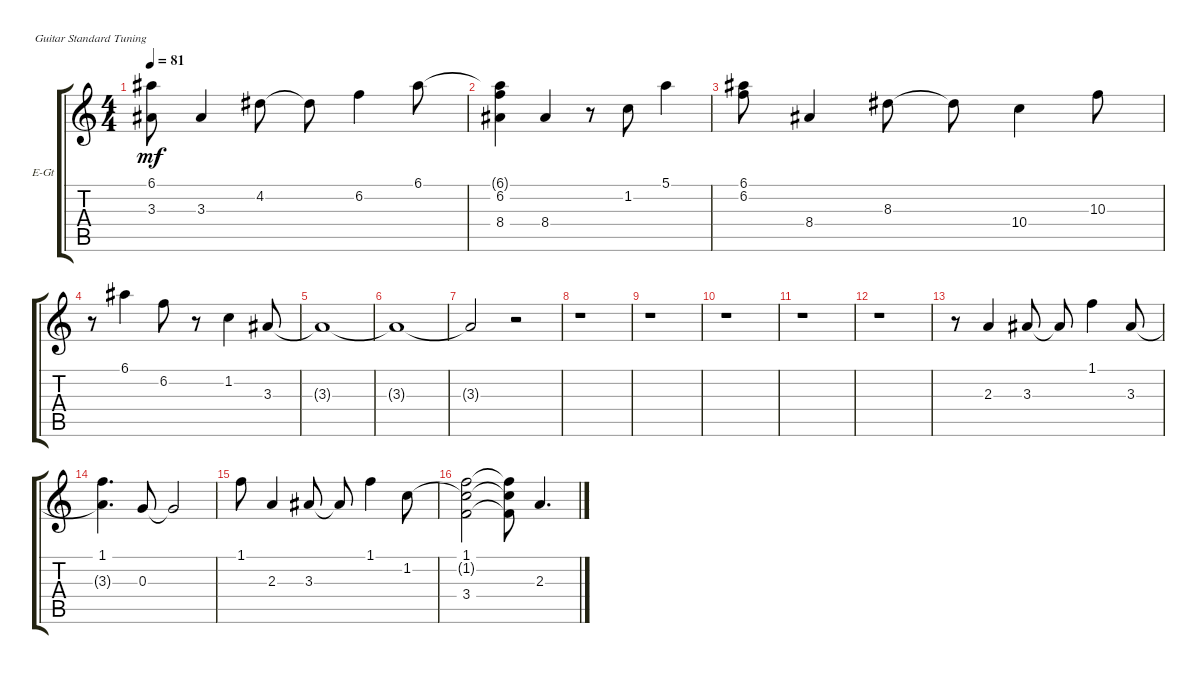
\bracketExtendMode groupsimilarinstruments
\firstSystemTrackNameOrientation horizontal
\otherSystemsTrackNameOrientation horizontal
\track ("Jazz Dist" "E-Gt") {instrument distortionguitar}
\staff {score tabs}
\tuning (E4 B3 G3 D3 A2 E2)
\ts (4 4)
\tempo 81
\clef g2
\scale
0.333333
\ks c
(3.3{t} 6.1).8{dy mf} 3.3.4 4.2.8 4.2{t}.8 6.2.4 6.1.8 |
\scale
0.333333 (8.4 6.2 6.1{t}).4 8.4.4 r.8 1.2.8 5.1.4 |
\scale
0.333333 (6.2 6.1).8 8.4.4 8.3.8 8.3{t}.8 10.4.4 10.3.8 |
\scale
0.333333 r.8 6.1.4 6.2.8 r.8 1.2.4 3.3.8 |
\scale
0.333333 3.3{t}.1 |
\scale
0.333333 3.3{t}.1 |
\scale
0.333333 3.3{t}.2 r.2 |
\scale
0.333333 r.1 |
\scale
0.333333 r.1 |
\scale
0.333333 r.1 |
\scale
0.333333 r.1 |
\scale
0.333333 r.1 |
\scale
0.333333 r.8 2.3.4 3.3.8 3.3{t}.8 1.1.4 3.3.8 |
\scale
0.333333 (3.3{t} 1.1).4{d} 0.3.8 0.3{t}.2 |
\scale
0.333333 1.1.8 2.3.4 3.3.8 3.3{t}.8 1.1.4 1.2.8 |
\scale
0.333333 (3.4 1.2{t} 1.1).2 (3.4{t} 1.2{t} 1.1{t}).8 2.3.4{d}
